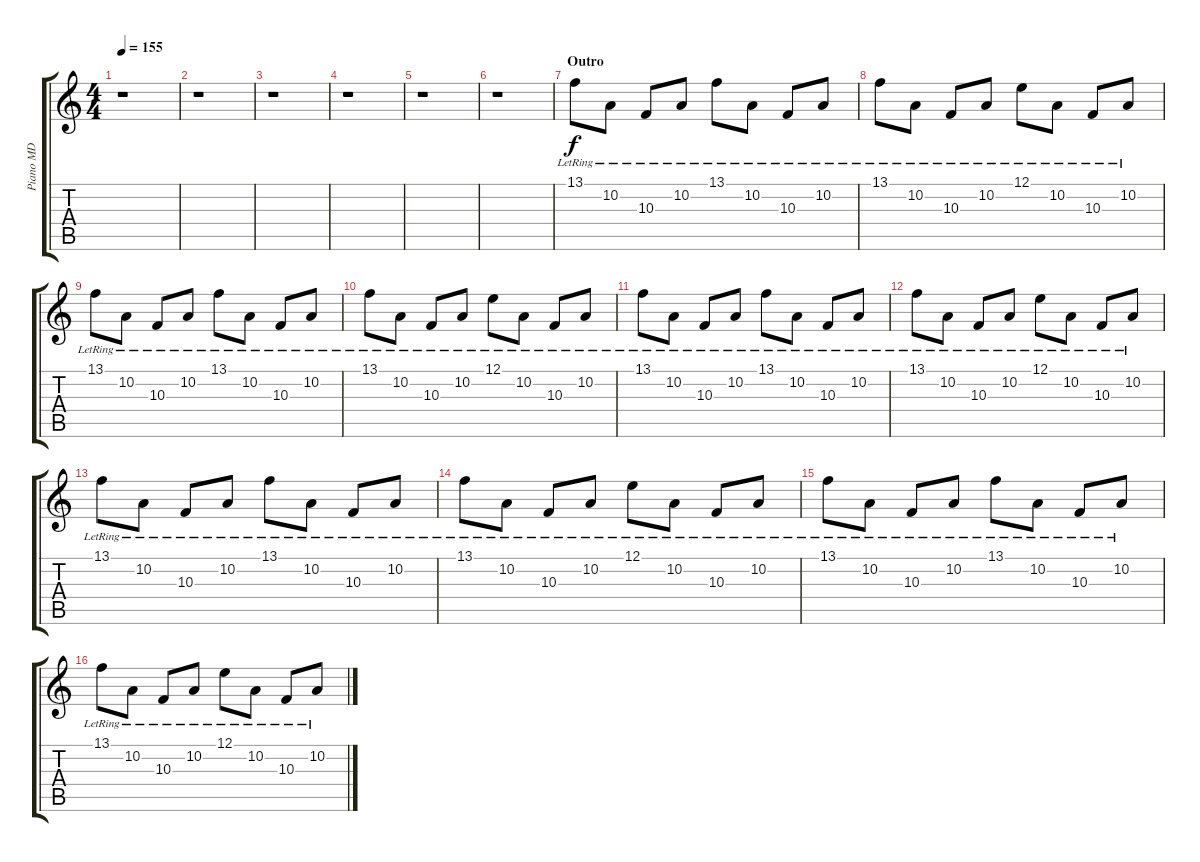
\track ("Piano MD" "Piano MD") {instrument acousticgrandpiano}
\staff {score tabs}
\tuning (E4 B3 G3 D3 A2 E2) {hide}
\ts (4 4)
\tempo 155
\clef g2
\ks c
r.1{dy f} |
r.1 |
r.1 |
r.1 |
r.1 |
r.1 |
\section ("" "Outro")
13.1{lr}.8 10.2{lr}.8 10.3{lr}.8 10.2{lr}.8 13.1{lr}.8 10.2{lr}.8 10.3{lr}.8 10.2{lr}.8 |
13.1{lr}.8 10.2{lr}.8 10.3{lr}.8 10.2{lr}.8 12.1{lr}.8 10.2{lr}.8 10.3{lr}.8 10.2{lr}.8 |
13.1{lr}.8 10.2{lr}.8 10.3{lr}.8 10.2{lr}.8 13.1{lr}.8 10.2{lr}.8 10.3{lr}.8 10.2{lr}.8 |
13.1{lr}.8 10.2{lr}.8 10.3{lr}.8 10.2{lr}.8 12.1{lr}.8 10.2{lr}.8 10.3{lr}.8 10.2{lr}.8 |
13.1{lr}.8 10.2{lr}.8 10.3{lr}.8 10.2{lr}.8 13.1{lr}.8 10.2{lr}.8 10.3{lr}.8 10.2{lr}.8 |
13.1{lr}.8 10.2{lr}.8 10.3{lr}.8 10.2{lr}.8 12.1{lr}.8 10.2{lr}.8 10.3{lr}.8 10.2{lr}.8 |
13.1{lr}.8 10.2{lr}.8 10.3{lr}.8 10.2{lr}.8 13.1{lr}.8 10.2{lr}.8 10.3{lr}.8 10.2{lr}.8 |
13.1{lr}.8 10.2{lr}.8 10.3{lr}.8 10.2{lr}.8 12.1{lr}.8 10.2{lr}.8 10.3{lr}.8 10.2{lr}.8 |
13.1{lr}.8 10.2{lr}.8 10.3{lr}.8 10.2{lr}.8 13.1{lr}.8 10.2{lr}.8 10.3{lr}.8 10.2{lr}.8 |
13.1{lr}.8 10.2{lr}.8 10.3{lr}.8 10.2{lr}.8 12.1{lr}.8 10.2{lr}.8 10.3{lr}.8 10.2{lr}.8
